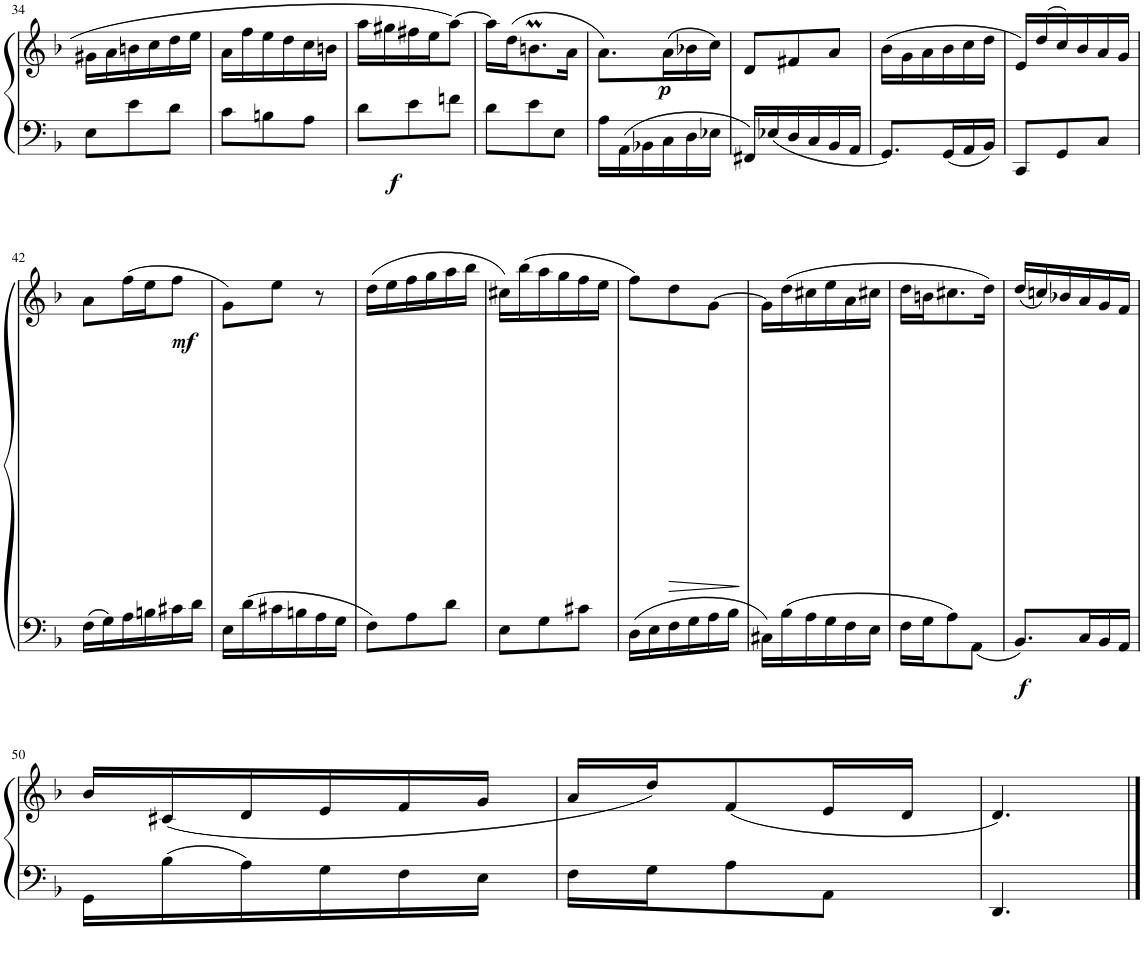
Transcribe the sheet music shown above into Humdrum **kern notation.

**kern	**kern	**dynam
*part1	*part1	*part1
*staff2	*staff1	*staff1/2
*I"Piano	*	*
*I'Pno	*	*
!!LO:PB:g=z
*clefF4	*clefG2	*
*k[b-]	*k[b-]	*
*M3/8	*M3/8	*
=34	=34	=34
8E\L	16g#X\LL	.
.	16a\	.
8e\	16bn\	.
.	16cc\	.
8d\J	16dd\	.
.	16ee\JJ	.
=35	=35	=35
8c\L	16a\LL	.
.	16ff\	.
8Bn\	16ee\	.
.	16dd\	.
8A\J	16cc\	.
.	16bn\JJ	.
=36	=36	=36
!	!	!LO:DY:b=2
8d\L	16aa\LL	f
.	16gg#X\	.
8e\	16ff#X\	.
.	16ee\J	.
8fn\J	[8aa\J	.
=37	=37	=37
8d\L	16aa\LL]	.
.	(16dd\J	.
8e\	8.bnm\	.
8E\J	.	.
.	16a\Jk	.
=38	=38	=38
!	!	!LO:DY:b
16A\LL	8.a\L)	p
16AA\	.	.
16BB-X\	.	.
16C\	(16a\L	.
16D\	16b-X\	.
16E-X\JJ	16cc\JJ)	.
=39	=39	=39
16FF#X/LL	8d/L	.
16E-X/	.	.
16D/	8f#X/	.
16C/	.	.
16BB-/	8a/J	.
16AA/JJ	.	.
=40	=40	=40
8.GG/L	(16b-\LL	.
.	16g\	.
.	16a\	.
16GG/L	16b-\	.
16AA/	16cc\	.
16BB-/JJ	16dd\JJ	.
=41	=41	=41
8CC/L	16e/LL)	.
.	(>16dd/	.
8GG/	16cc/)	.
.	16b-/	.
8C/J	16a/	.
.	16g/JJ	.
!!LO:LB:g=z
=42	=42	=42
16F\LL	8a\L	.
16G\	.	.
!	!	!LO:DY:b
16A\	(16ff\L	mf
16Bn\	16ee\J	.
16c#X\	8ff\J	.
16d\JJ	.	.
=43	=43	=43
16E\LL	8g\L)	.
16d\	.	.
16c#X\	8ee\J	.
16Bn\	.	.
16A\	8r	.
16G\JJ	.	.
=44	=44	=44
8F\L	(16dd\LL	.
.	16ee\	.
8A\	16ff\	.
.	16gg\	.
8d\J	16aa\	.
.	16bb-\JJ	.
=45	=45	=45
8E\L	16cc#X\LL)	.
.	(16bb-\	.
8G\	16aa\	.
.	16gg\	.
8c#X\J	16ff\	.
.	16ee\JJ	.
=46	=46	=46
16D\LL	8ff\L)	.
16E\	.	.
!	!	!LO:HP:b
16F\	8dd\	>
16G\	.	.
16A\	[8g\J	.
16B-\JJ	.	.
.	.	]
=47	=47	=47
16C#X\LL	16g\LL]	.
16B-\	(16dd\	.
16A\	16cc#X\	.
16G\	16ee\	.
16F\	16a\	.
16E\JJ	16cc#X\JJ	.
=48	=48	=48
16F\LL	16dd\LL	.
16G\J	16bn\J	.
!	!	!LO:DY:b=2
8A\	8.cc#X\	f
8AA\J	.	.
.	16dd\Jk)	.
=49	=49	=49
8.BB-/L	(16dd/LL	.
.	16ccn/)	.
.	16b-X/	.
16C/L	16a/	.
16BB-/	16g/	.
16AA/JJ	16f/JJ	.
!!LO:LB:g=z
=50	=50	=50
16GG\LL	16b-/LL	.
16B-\	(16c#X/	.
16A\	16d/	.
16G\	16e/	.
16F\	16f/	.
16E\JJ	16g/JJ	.
=51	=51	=51
16F\LL	16a/LL	.
16G\J	16dd/J)	.
8A\	(8f/	.
8AA\J	16e/L	.
.	16d/JJ	.
=52	=52	=52
4.DD/	4.d/)	.
==	==	==
*-	*-	*-
